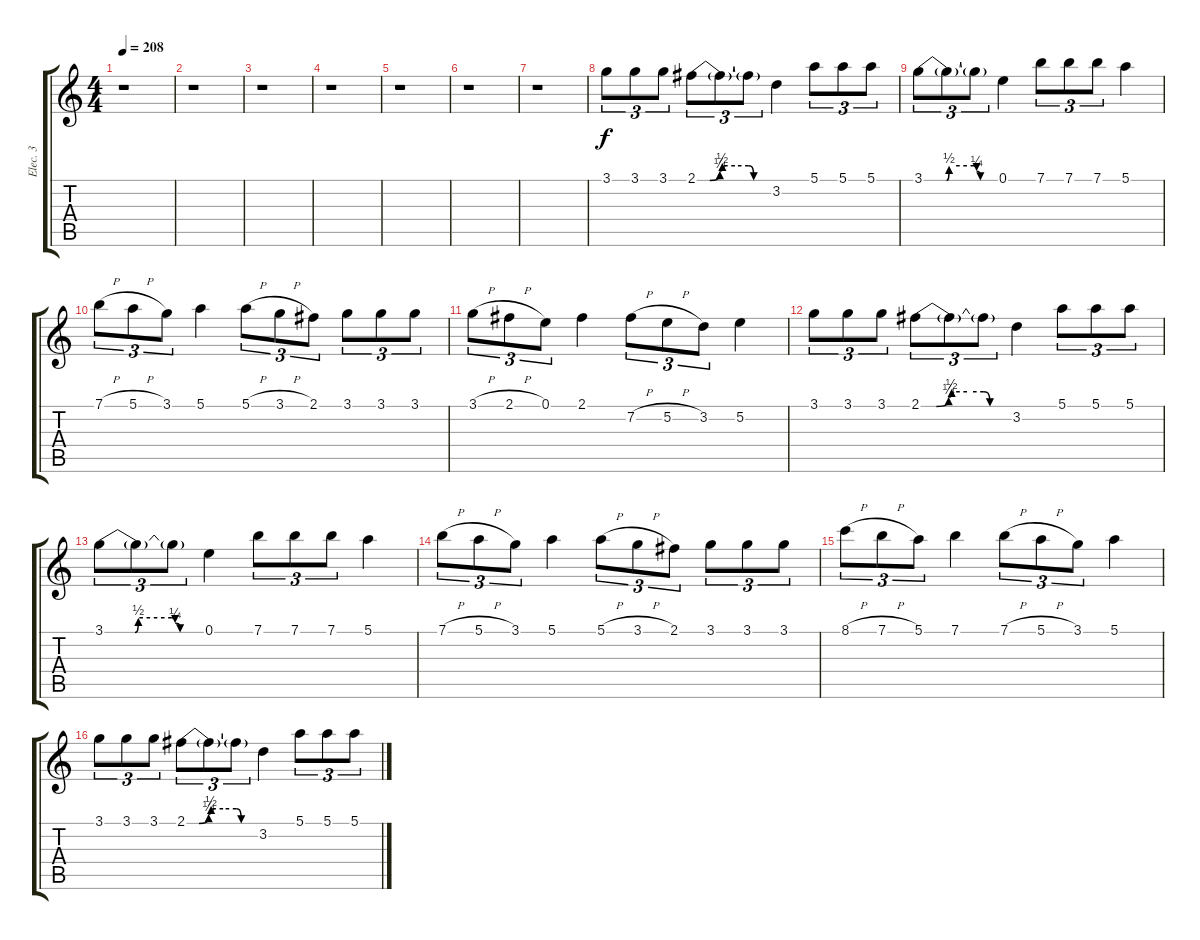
\track ("Elec. 3" "Elec. 3") {instrument electricguitarclean}
\staff {score tabs}
\tuning (E4 B3 G3 D3 A2 E2) {hide}
\ts (4 4)
\tempo 208
\clef g2
\ks c
r.1{dy f} |
r.1 |
r.1 |
r.1 |
r.1 |
r.1 |
r.1 |
3.1.8{tu (3 2) volume 11} 3.1.8{tu (3 2)} 3.1.8{tu (3 2)} 2.1{be (custom 0 0 10 0 18 1 20 2 30 2 41 2 45 0 60 0)}.8{tu (3 2)} 2.1{t}.8{tu (3 2)} 2.1{t}.8{tu (3 2)} 3.2.4 5.1.8{tu (3 2)} 5.1.8{tu (3 2)} 5.1.8{tu (3 2)} |
3.1{be (custom 0 0 18 0 20 2 40 2 42 1 45 0 60 0)}.8{tu (3 2)} 3.1{t}.8{tu (3 2)} 3.1{t}.8{tu (3 2)} 0.1.4 7.1.8{tu (3 2)} 7.1.8{tu (3 2)} 7.1.8{tu (3 2)} 5.1.4 |
7.1{h}.8{tu (3 2)} 5.1{h}.8{tu (3 2)} 3.1.8{tu (3 2)} 5.1.4 5.1{h}.8{tu (3 2)} 3.1{h}.8{tu (3 2)} 2.1.8{tu (3 2)} 3.1.8{tu (3 2)} 3.1.8{tu (3 2)} 3.1.8{tu (3 2)} |
3.1{h}.8{tu (3 2)} 2.1{h}.8{tu (3 2)} 0.1.8{tu (3 2)} 2.1.4 7.2{h}.8{tu (3 2)} 5.2{h}.8{tu (3 2)} 3.2.8{tu (3 2)} 5.2.4 |
3.1.8{tu (3 2)} 3.1.8{tu (3 2)} 3.1.8{tu (3 2)} 2.1{be (custom 0 0 10 0 18 1 20 2 30 2 41 2 45 0 60 0)}.8{tu (3 2)} 2.1{t}.8{tu (3 2)} 2.1{t}.8{tu (3 2)} 3.2.4 5.1.8{tu (3 2)} 5.1.8{tu (3 2)} 5.1.8{tu (3 2)} |
3.1{be (custom 0 0 18 0 20 2 40 2 42 1 45 0 60 0)}.8{tu (3 2)} 3.1{t}.8{tu (3 2)} 3.1{t}.8{tu (3 2)} 0.1.4 7.1.8{tu (3 2)} 7.1.8{tu (3 2)} 7.1.8{tu (3 2)} 5.1.4 |
7.1{h}.8{tu (3 2)} 5.1{h}.8{tu (3 2)} 3.1.8{tu (3 2)} 5.1.4 5.1{h}.8{tu (3 2)} 3.1{h}.8{tu (3 2)} 2.1.8{tu (3 2)} 3.1.8{tu (3 2)} 3.1.8{tu (3 2)} 3.1.8{tu (3 2)} |
8.1{h}.8{tu (3 2)} 7.1{h}.8{tu (3 2)} 5.1.8{tu (3 2)} 7.1.4 7.1{h}.8{tu (3 2)} 5.1{h}.8{tu (3 2)} 3.1.8{tu (3 2)} 5.1.4 |
3.1.8{tu (3 2)} 3.1.8{tu (3 2)} 3.1.8{tu (3 2)} 2.1{be (custom 0 0 10 0 18 1 20 2 30 2 41 2 45 0 60 0)}.8{tu (3 2)} 2.1{t}.8{tu (3 2)} 2.1{t}.8{tu (3 2)} 3.2.4 5.1.8{tu (3 2)} 5.1.8{tu (3 2)} 5.1.8{tu (3 2)}
